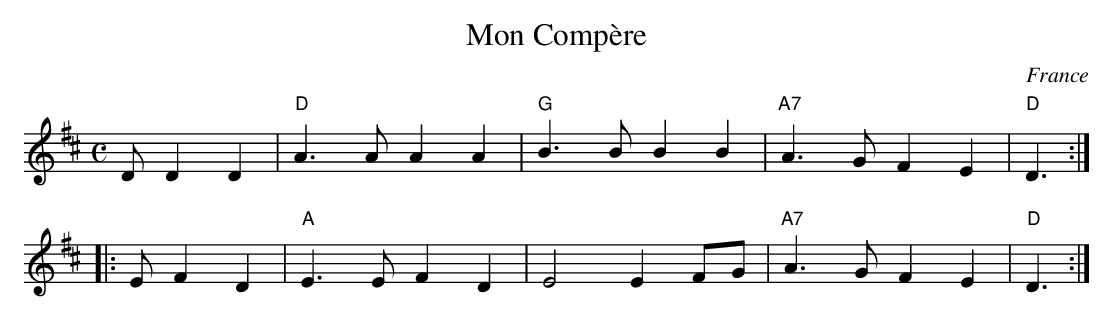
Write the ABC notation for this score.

X:1
T: Mon Comp\`ere
O: France
M: C
L: 1/8
K: D
   D D2D2 | "D"A3A A2A2 | "G"B3B B2B2 | "A7"A3G F2E2 | "D"D3 :|
|: E F2D2 | "A"E3E F2D2 |    E4  E2FG | "A7"A3G F2E2 | "D"D3 :|
